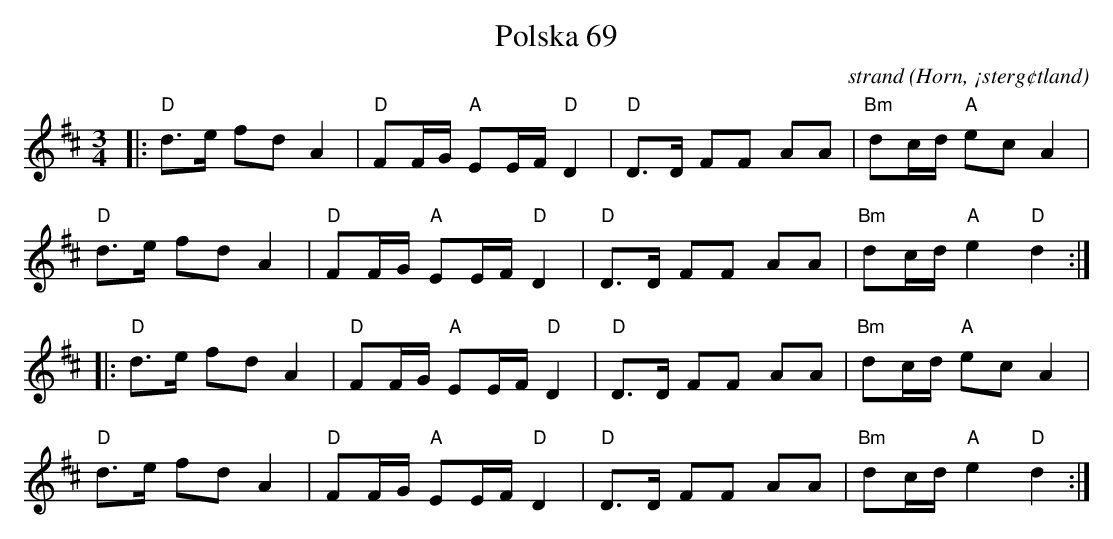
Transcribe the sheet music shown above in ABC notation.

X:1
T:Polska 69
C: strand
O:Horn, ¡sterg¢tland
M:3/4
L:1/8
K:D
V:1
|:"D"d>e fd A2|"D"FF/G/"A" EE/F/ "D"D2|"D"D>D FF AA|"Bm"dc/d/ "A"ec A2|
"D"d>e fd A2|"D"FF/G/"A" EE/F/ "D"D2|"D"D>D FF AA|"Bm"dc/d/ "A"e2 "D" d2:|
|:"D"d>e fd A2|"D"FF/G/"A" EE/F/ "D"D2|"D"D>D FF AA|"Bm"dc/d/ "A"ec A2|
"D"d>e fd A2|"D"FF/G/"A" EE/F/ "D"D2|"D"D>D FF AA|"Bm"dc/d/ "A"e2 "D" d2:|]
